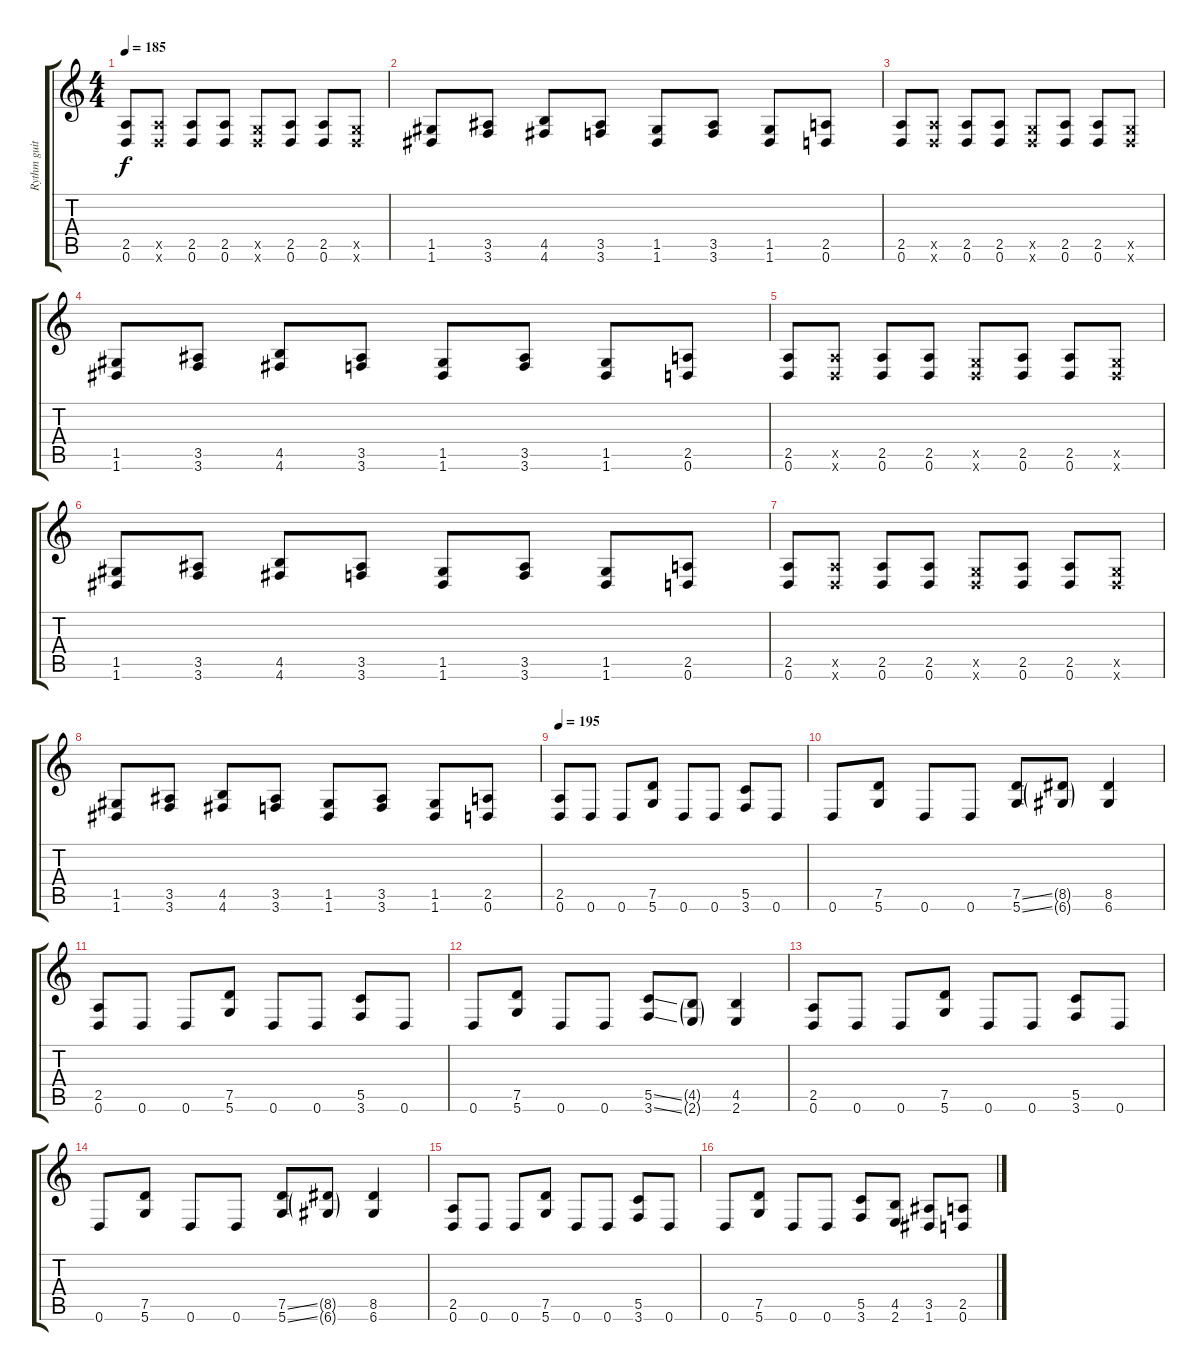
\track ("Rythm guitar" "Rythm guit") {instrument distortionguitar}
\staff {score tabs}
\tuning (D4 A3 F3 C3 G2 D2) {hide}
\ts (4 4)
\tempo 185
\clef g2
\ks c
(2.5 0.6).8{dy f} (2.5{x} 0.6{x}).8 (2.5 0.6).8 (2.5 0.6).8 (0.5{x} 0.6{x}).8 (2.5 0.6).8 (2.5 0.6).8 (0.5{x} 0.6{x}).8 |
(1.5 1.6).8 (3.5 3.6).8 (4.5 4.6).8 (3.5 3.6).8 (1.5 1.6).8 (3.5 3.6).8 (1.5 1.6).8 (2.5 0.6).8 |
(2.5 0.6).8 (2.5{x} 0.6{x}).8 (2.5 0.6).8 (2.5 0.6).8 (0.5{x} 0.6{x}).8 (2.5 0.6).8 (2.5 0.6).8 (0.5{x} 0.6{x}).8 |
(1.5 1.6).8 (3.5 3.6).8 (4.5 4.6).8 (3.5 3.6).8 (1.5 1.6).8 (3.5 3.6).8 (1.5 1.6).8 (2.5 0.6).8 |
(2.5 0.6).8 (2.5{x} 0.6{x}).8 (2.5 0.6).8 (2.5 0.6).8 (0.5{x} 0.6{x}).8 (2.5 0.6).8 (2.5 0.6).8 (0.5{x} 0.6{x}).8 |
(1.5 1.6).8 (3.5 3.6).8 (4.5 4.6).8 (3.5 3.6).8 (1.5 1.6).8 (3.5 3.6).8 (1.5 1.6).8 (2.5 0.6).8 |
(2.5 0.6).8 (2.5{x} 0.6{x}).8 (2.5 0.6).8 (2.5 0.6).8 (0.5{x} 0.6{x}).8 (2.5 0.6).8 (2.5 0.6).8 (0.5{x} 0.6{x}).8 |
(1.5 1.6).8 (3.5 3.6).8 (4.5 4.6).8 (3.5 3.6).8 (1.5 1.6).8 (3.5 3.6).8 (1.5 1.6).8 (2.5 0.6).8 |
\tempo 195
(2.5 0.6).8 0.6.8 0.6.8 (7.5 5.6).8 0.6.8 0.6.8 (5.5 3.6).8 0.6.8 |
0.6.8 (7.5 5.6).8 0.6.8 0.6.8 (7.5{ss} 5.6{ss}).8 (8.5{g} 6.6{g}).8 (8.5 6.6).4 |
(2.5 0.6).8 0.6.8 0.6.8 (7.5 5.6).8 0.6.8 0.6.8 (5.5 3.6).8 0.6.8 |
0.6.8 (7.5 5.6).8 0.6.8 0.6.8 (5.5{ss} 3.6{ss}).8 (4.5{g} 2.6{g}).8 (4.5 2.6).4 |
(2.5 0.6).8 0.6.8 0.6.8 (7.5 5.6).8 0.6.8 0.6.8 (5.5 3.6).8 0.6.8 |
0.6.8 (7.5 5.6).8 0.6.8 0.6.8 (7.5{ss} 5.6{ss}).8 (8.5{g} 6.6{g}).8 (8.5 6.6).4 |
(2.5 0.6).8 0.6.8 0.6.8 (7.5 5.6).8 0.6.8 0.6.8 (5.5 3.6).8 0.6.8 |
0.6.8 (7.5 5.6).8 0.6.8 0.6.8 (5.5 3.6).8 (4.5 2.6).8 (3.5 1.6).8 (2.5 0.6).8
